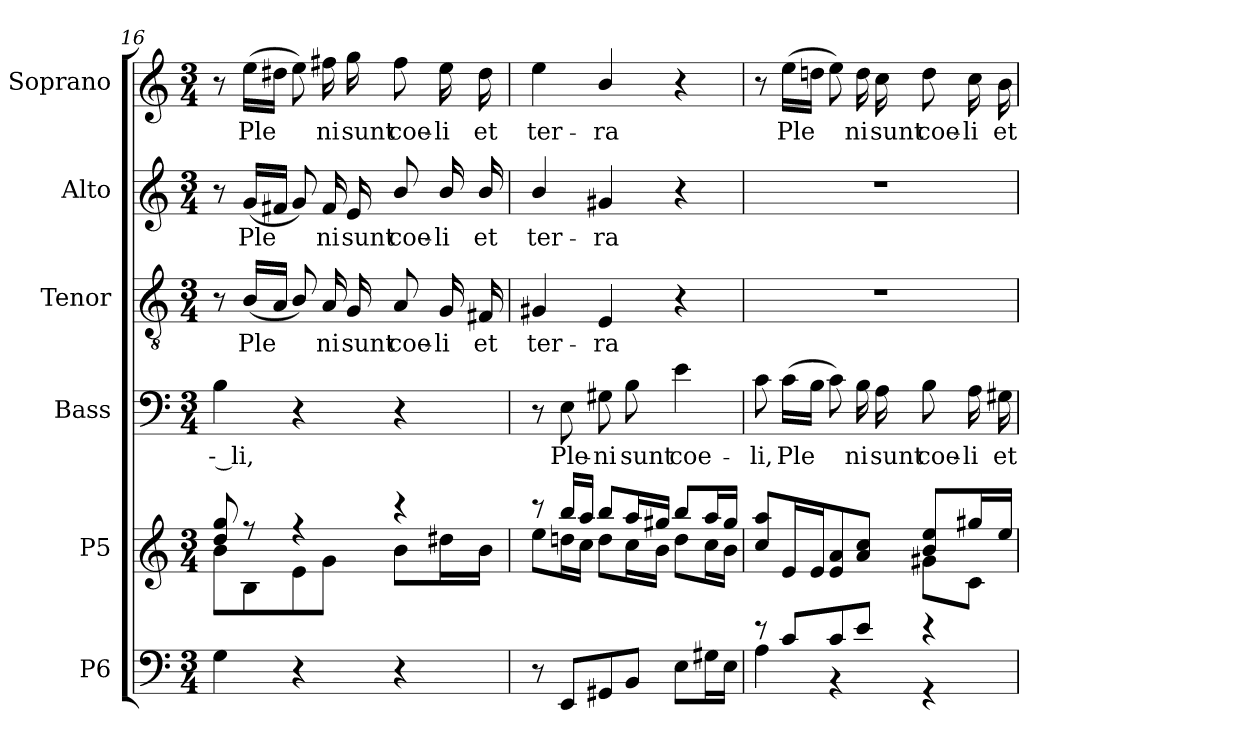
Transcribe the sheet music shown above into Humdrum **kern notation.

**kern	**kern	**kern	**text	**kern	**text	**kern	**text	**kern	**text
*part6	*part5	*part4	*part4	*part3	*part3	*part2	*part2	*part1	*part1
*staff6	*staff5	*staff4	*staff4	*staff3	*staff3	*staff2	*staff2	*staff1	*staff1
*I"P6	*I"P5	*I"Bass	*	*I"Tenor	*	*I"Alto	*	*I"Soprano	*
*	*	*I'B.	*	*I'T.	*	*I'A.	*	*I'S.	*
!!LO:LB:g=z
*clefF4	*clefG2	*clefF4	*	*clefGv2	*	*clefG2	*	*clefG2	*
*	*	*	*	*ITrd7c12	*	*	*	*	*
*k[]	*k[]	*k[]	*	*k[]	*	*k[]	*	*k[]	*
*C:	*C:	*C:	*	*C:	*	*C:	*	*C:	*
*M3/4	*M3/4	*M3/4	*	*M3/4	*	*M3/4	*	*M3/4	*
=16	=16	=16	=16	=16	=16	=16	=16	=16	=16
*	*^	*	*	*	*	*	*	*	*
!	!	!	!	!LO:LY:b:color=#000000	!	!	!	!	!	!
4Gi\	8ddi/ 8ggi	8bi\L	4Bi\	-- li,	8r	.	8r	.	8r	.
!	!	!	!	!	!	!LO:LY:b:color=#000000	!	!	!	!
!	!	!	!	!	!	!	!	!LO:LY:b:color=#000000	!	!
!	!	!	!	!	!	!	!	!	!	!LO:LY:b:color=#000000
.	8r	8Bi\	.	.	(16BBi/LL	Ple-	(16gi/LL	Ple-	(16eei\LL	Ple-
.	.	.	.	.	16AAi/JJ	.	16f#Xi/JJ	.	16dd#Xi\JJ	.
!	!	!	!	!	!	!LO:LY:b:color=#000000	!	!	!	!
!	!	!	!	!	!	!	!	!LO:LY:b:color=#000000	!	!
!	!	!	!	!	!	!	!	!	!	!LO:LY:b:color=#000000
4r	4r	8ei\	4r	.	8BBi/)	--	8gi/)	--	8eei\)	--
!	!	!	!	!	!	!LO:LY:b:color=#000000	!	!	!	!
!	!	!	!	!	!	!	!	!LO:LY:b:color=#000000	!	!
!	!	!	!	!	!	!	!	!	!	!LO:LY:b:color=#000000
.	.	8gi\J	.	.	16AAi/	ni	16f#i/	ni	16ff#Xi\	ni
!	!	!	!	!	!	!LO:LY:b:color=#000000	!	!	!	!
!	!	!	!	!	!	!	!	!LO:LY:b:color=#000000	!	!
!	!	!	!	!	!	!	!	!	!	!LO:LY:b:color=#000000
.	.	.	.	.	16GGi/	sunt	16ei/	sunt	16ggi\	sunt
!	!	!	!	!	!	!LO:LY:b:color=#000000	!	!	!	!
!	!	!	!	!	!	!	!	!LO:LY:b:color=#000000	!	!
!	!	!	!	!	!	!	!	!	!	!LO:LY:b:color=#000000
4r	4r	8bi\L	4r	.	8AAi/	coe-	8bi/	coe-	8ff#i\	coe-
!	!	!	!	!	!	!LO:LY:b:color=#000000	!	!	!	!
!	!	!	!	!	!	!	!	!LO:LY:b:color=#000000	!	!
!	!	!	!	!	!	!	!	!	!	!LO:LY:b:color=#000000
.	.	16dd#Xi\L	.	.	16GGi/	-li	16bi/	-li	16eei\	-li
!	!	!	!	!	!	!LO:LY:b:color=#000000	!	!	!	!
!	!	!	!	!	!	!	!	!LO:LY:b:color=#000000	!	!
!	!	!	!	!	!	!	!	!	!	!LO:LY:b:color=#000000
.	.	16bi\JJ	.	.	16FF#Xi/	et	16bi/	et	16dd#i\	et
=17	=17	=17	=17	=17	=17	=17	=17	=17	=17	=17
!	!	!	!	!	!	!LO:LY:b:color=#000000	!	!	!	!
!	!	!	!	!	!	!	!	!LO:LY:b:color=#000000	!	!
!	!	!	!	!	!	!	!	!	!	!LO:LY:b:color=#000000
8r	8r	8eei\L	8r	.	4GG#Xi/	ter-	4bi/	ter-	4eei\	ter-
!	!	!	!	!LO:LY:b:color=#000000	!	!	!	!	!	!
8EEi/L	16bbi/LL	16ddni\L	8Ei\	Ple-	.	.	.	.	.	.
.	16aai/JJ	16cci\JJ	.	.	.	.	.	.	.	.
!	!	!	!	!LO:LY:b:color=#000000	!	!	!	!	!	!
!	!	!	!	!	!	!LO:LY:b:color=#000000	!	!	!	!
!	!	!	!	!	!	!	!	!LO:LY:b:color=#000000	!	!
!	!	!	!	!	!	!	!	!	!	!LO:LY:b:color=#000000
8GG#Xi/	8bbi/L	8ddi\L	8G#Xi\	-ni	4EEi/	-ra	4g#Xi/	-ra	4bi/	-ra
!	!	!	!	!LO:LY:b:color=#000000	!	!	!	!	!	!
8BBi/J	16aai/L	16cci\L	8Bi\	sunt	.	.	.	.	.	.
.	16gg#Xi/JJ	16bi\JJ	.	.	.	.	.	.	.	.
!	!	!	!	!LO:LY:b:color=#000000	!	!	!	!	!	!
8Ei\L	8bbi/L	8ddi\L	4ei\	coe-	4r	.	4r	.	4r	.
16G#Xi\L	16aai/L	16cci\L	.	.	.	.	.	.	.	.
16Ei\JJ	16gg#i/JJ	16bi\JJ	.	.	.	.	.	.	.	.
=18	=18	=18	=18	=18	=18	=18	=18	=18	=18	=18
*^	*	*	*	*	*	*	*	*	*	*
!	!	!	!	!	!LO:LY:b:color=#000000	!LO:N:vis=1	!	!LO:N:vis=1	!	!	!
8r	4Ai\	2ryy	8cci/ 8aaiL	8ci\	-li,	2.r	.	2.r	.	8r	.
!	!	!	!	!	!LO:LY:b:color=#000000	!	!	!	!	!	!
!	!	!	!	!	!	!	!	!	!	!	!LO:LY:b:color=#000000
8ci/L	.	.	16ei/L	(16ci\LL	Ple-	.	.	.	.	(16eei\LL	Ple-
.	.	.	16ei/J	16Bi\JJ	.	.	.	.	.	16ddni\JJ	.
!	!	!	!	!	!LO:LY:b:color=#000000	!	!	!	!	!	!
!	!	!	!	!	!	!	!	!	!	!	!LO:LY:b:color=#000000
8ci/	4r	.	8ei/ 8ai	8ci\)	--	.	.	.	.	8eei\)	--
!	!	!	!	!	!LO:LY:b:color=#000000	!	!	!	!	!	!
!	!	!	!	!	!	!	!	!	!	!	!LO:LY:b:color=#000000
8ei/J	.	.	8ai/ 8cciJ	16Bi\	ni	.	.	.	.	16ddi\	ni
!	!	!	!	!	!LO:LY:b:color=#000000	!	!	!	!	!	!
!	!	!	!	!	!	!	!	!	!	!	!LO:LY:b:color=#000000
.	.	.	.	16Ai\	sunt	.	.	.	.	16cci\	sunt
!	!	!	!	!	!LO:LY:b:color=#000000	!	!	!	!	!	!
!	!	!	!	!	!	!	!	!	!	!	!LO:LY:b:color=#000000
4r	4r	8bi/ 8eeiL	8g#Xi\L	8Bi\	coe-	.	.	.	.	8ddi\	coe-
!	!	!	!	!	!LO:LY:b:color=#000000	!	!	!	!	!	!
!	!	!	!	!	!	!	!	!	!	!	!LO:LY:b:color=#000000
.	.	16gg#Xi/L	8ci\J	16Ai\	-li	.	.	.	.	16cci\	-li
!	!	!	!	!	!LO:LY:b:color=#000000	!	!	!	!	!	!
!	!	!	!	!	!	!	!	!	!	!	!LO:LY:b:color=#000000
.	.	16eei/JJ	.	16G#Xi\	et	.	.	.	.	16bi\	et
*v	*v	*	*	*	*	*	*	*	*	*	*
*	*v	*v	*	*	*	*	*	*	*	*
=	=	=	=	=	=	=	=	=	=
*-	*-	*-	*-	*-	*-	*-	*-	*-	*-
